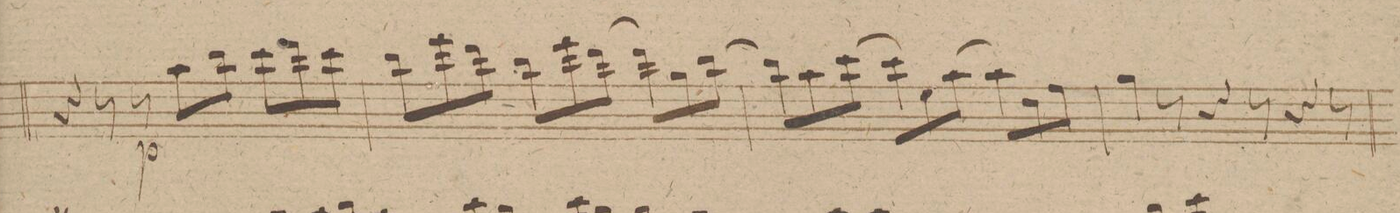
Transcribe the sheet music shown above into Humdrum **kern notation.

**kern	**dynam
*I"Flauto 1mo	*
*clefG2	*
*k[f#]	*
*M9/8	*
4r	.
8r	.
8r	p
8aa\L	p
8bb\J	.
8ccc\L	.
8ddd\	.
8ccc\J	.
=30	=30
8bb\L	.
8eee\	.
8ddd\J	.
8bb\L	.
8eee\	.
[8ddd\J	.
8ddd\L]	.
8gg\	.
[8bb\J	.
=31	=31
8bb\L]	.
8aa\	.
[8ccc\J	.
8ccc\L]	.
8ee\	.
[8aa\J	.
8aa\L]	.
8dd\	.
8ff#\J	.
=32	=32
4gg\	.
8r	.
4r	.
8r	.
4r	.
8r	.
=33	=33
*-	*-
